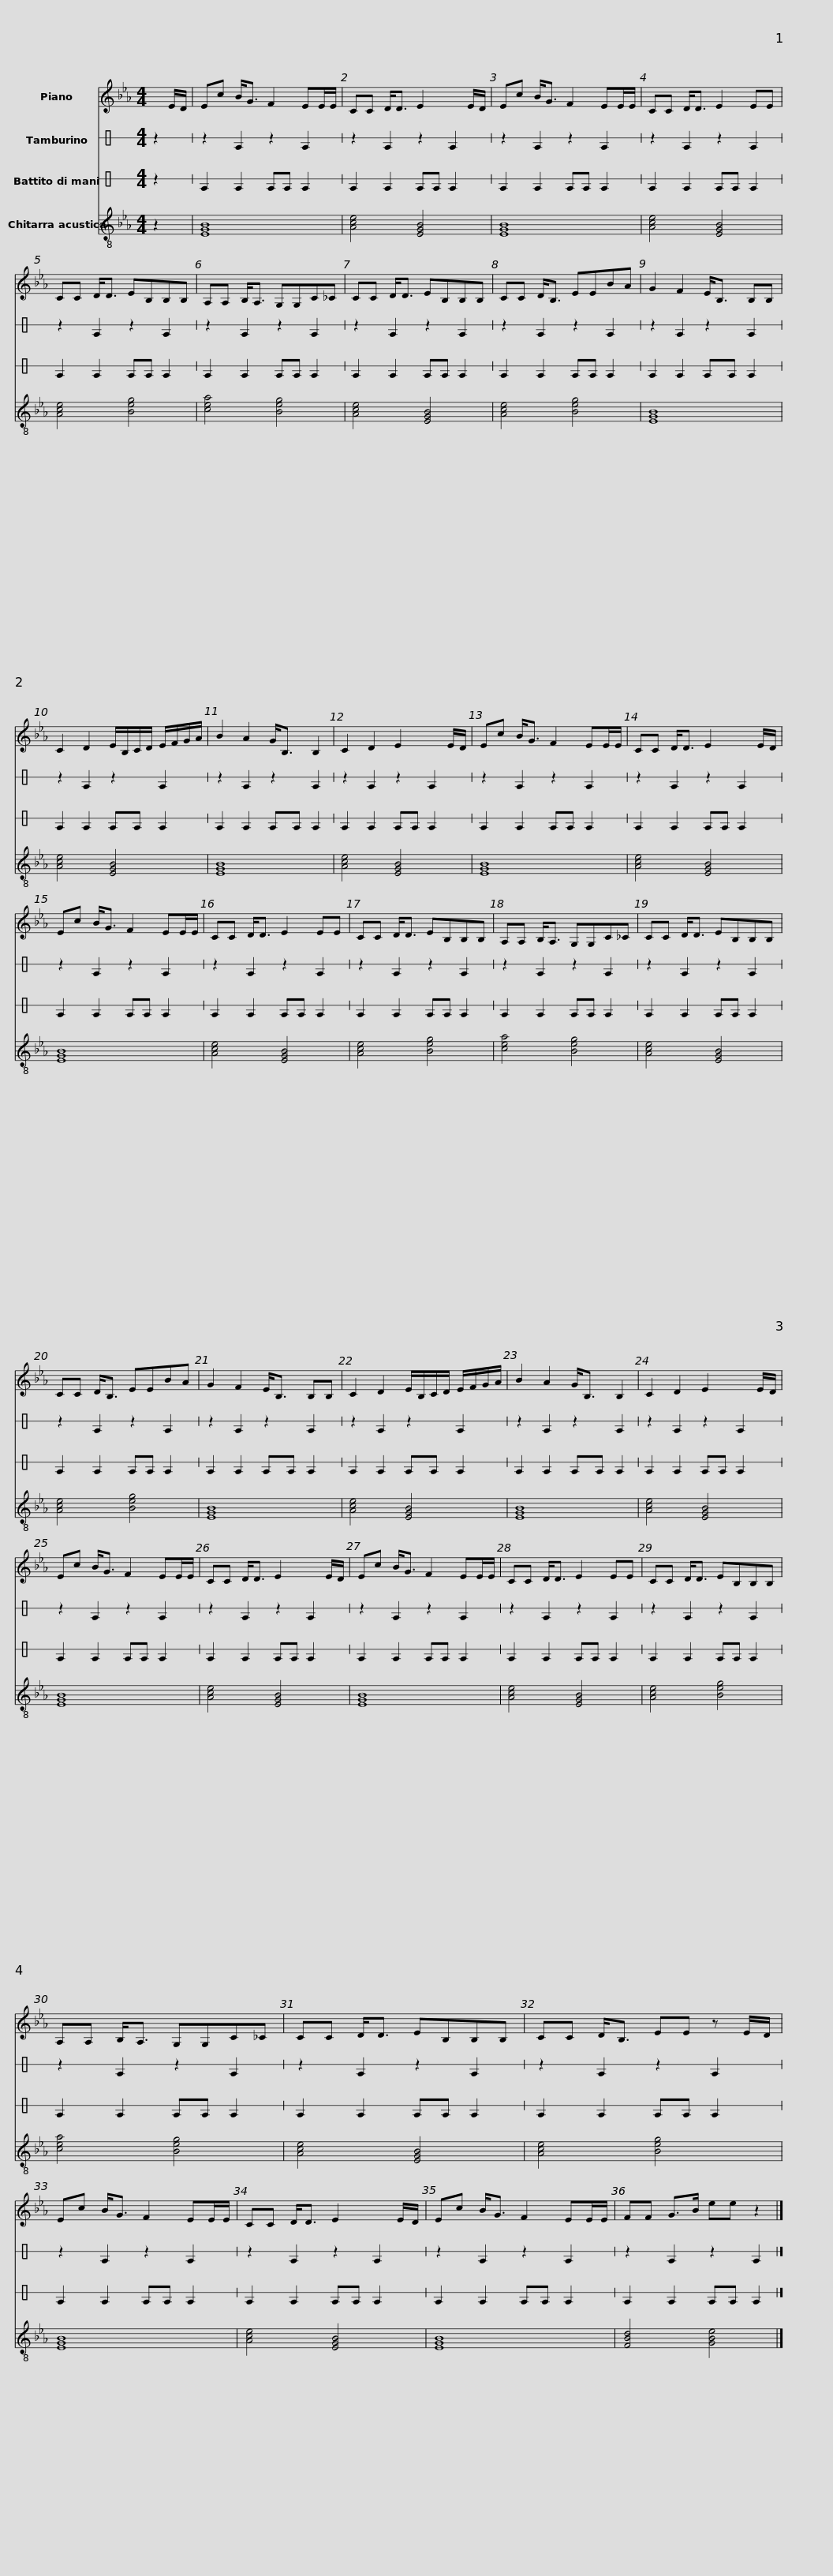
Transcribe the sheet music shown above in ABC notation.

X:1
%%score 1 2 3 4
L:1/8
M:4/4
I:linebreak $
K:Eb
V:1 treble
V:2 perc stafflines=1
K:none
V:3 perc stafflines=1
K:none
V:4 treble-8
V:1
 x E/D/ | Ec B<G F2 EE/E/ | CC D<D E2 x E/D/ | Ec B<G F2 EE/E/ |$ CC D<D E2 EE | %5
 CC D<D EB,B,B, | A,A, B,<A, G,G,C_C |$ CC D<D EB,B,B, | CC D<B, EEBA | G2 F2 E<B, B,B, | %10
 C2 D2 E/B,/C/D/ E/F/G/A/ |$ B2 A2 G<B, B,2 | C2 D2 E2 x E/D/ | Ec B<G F2 EE/E/ | CC D<D E2 x E/D/ |$ %15
 Ec B<G F2 EE/E/ | CC D<D E2 EE | CC D<D EB,B,B, |$ A,A, B,<A, G,G,C_C | CC D<D EB,B,B, | %20
 CC D<B, EEBA | G2 F2 E<B, B,B, |$ C2 D2 E/B,/C/D/ E/F/G/A/ | B2 A2 G<B, B,2 | C2 D2 E2 x E/D/ | %25
 Ec B<G F2 EE/E/ |$ CC D<D E2 x E/D/ | Ec B<G F2 EE/E/ | CC D<D E2 EE | CC D<D EB,B,B, |$ %30
 A,A, B,<A, G,G,C_C | CC D<D EB,B,B, | CC D<B, EE z E/D/ |$ Ec B<G F2 EE/E/ | CC D<D E2 x E/D/ | %35
 Ec B<G F2 EE/E/ | FF G>B ee z2 |] %37
V:2
[K:C] z2 | z2 E2 z2 E2 | z2 E2 z2 E2 | z2 E2 z2 E2 |$ z2 E2 z2 E2 | %5
 z2 E2 z2 E2 | z2 E2 z2 E2 |$ z2 E2 z2 E2 | z2 E2 z2 E2 | z2 E2 z2 E2 | %10
 z2 E2 z2 E2 |$ z2 E2 z2 E2 | z2 E2 z2 E2 | z2 E2 z2 E2 | z2 E2 z2 E2 |$ %15
 z2 E2 z2 E2 | z2 E2 z2 E2 | z2 E2 z2 E2 |$ z2 E2 z2 E2 | z2 E2 z2 E2 | %20
 z2 E2 z2 E2 | z2 E2 z2 E2 |$ z2 E2 z2 E2 | z2 E2 z2 E2 | z2 E2 z2 E2 | %25
 z2 E2 z2 E2 |$ z2 E2 z2 E2 | z2 E2 z2 E2 | z2 E2 z2 E2 | z2 E2 z2 E2 |$ %30
 z2 E2 z2 E2 | z2 E2 z2 E2 | z2 E2 z2 E2 |$ z2 E2 z2 E2 | z2 E2 z2 E2 | %35
 z2 E2 z2 E2 | z2 E2 z2 E2 |] %37
V:3
[K:C] z2 | E2 E2 EE E2 | E2 E2 EE E2 | E2 E2 EE E2 |$ E2 E2 EE E2 | %5
 E2 E2 EE E2 | E2 E2 EE E2 |$ E2 E2 EE E2 | E2 E2 EE E2 | E2 E2 EE E2 | %10
 E2 E2 EE E2 |$ E2 E2 EE E2 | E2 E2 EE E2 | E2 E2 EE E2 | E2 E2 EE E2 |$ %15
 E2 E2 EE E2 | E2 E2 EE E2 | E2 E2 EE E2 |$ E2 E2 EE E2 | E2 E2 EE E2 | %20
 E2 E2 EE E2 | E2 E2 EE E2 |$ E2 E2 EE E2 | E2 E2 EE E2 | E2 E2 EE E2 | %25
 E2 E2 EE E2 |$ E2 E2 EE E2 | E2 E2 EE E2 | E2 E2 EE E2 | E2 E2 EE E2 |$ %30
 E2 E2 EE E2 | E2 E2 EE E2 | E2 E2 EE E2 |$ E2 E2 EE E2 | E2 E2 EE E2 | %35
 E2 E2 EE E2 | E2 E2 EE E2 |] %37
V:4
 z2 | [EGB]8 | [Ace]4 [EGB]4 | [EGB]8 |$ [Ace]4 [EGB]4 | %5
 [Ace]4 [Beg]4 | [cea]4 [Beg]4 |$ [Ace]4 [EGB]4 | [Ace]4 [Beg]4 | [EGB]8 | %10
 [Ace]4 [EGB]4 |$ [EGB]8 | [Ace]4 [EGB]4 | [EGB]8 | [Ace]4 [EGB]4 |$ %15
 [EGB]8 | [Ace]4 [EGB]4 | [Ace]4 [Beg]4 |$ [cea]4 [Beg]4 | [Ace]4 [EGB]4 | %20
 [Ace]4 [Beg]4 | [EGB]8 |$ [Ace]4 [EGB]4 | [EGB]8 | [Ace]4 [EGB]4 | %25
 [EGB]8 |$ [Ace]4 [EGB]4 | [EGB]8 | [Ace]4 [EGB]4 | [Ace]4 [Beg]4 |$ %30
 [cea]4 [Beg]4 | [Ace]4 [EGB]4 | [Ace]4 [Beg]4 |$ [EGB]8 | [Ace]4 [EGB]4 | %35
 [EGB]8 | [FBd]4 [GBe]4 |] %37
